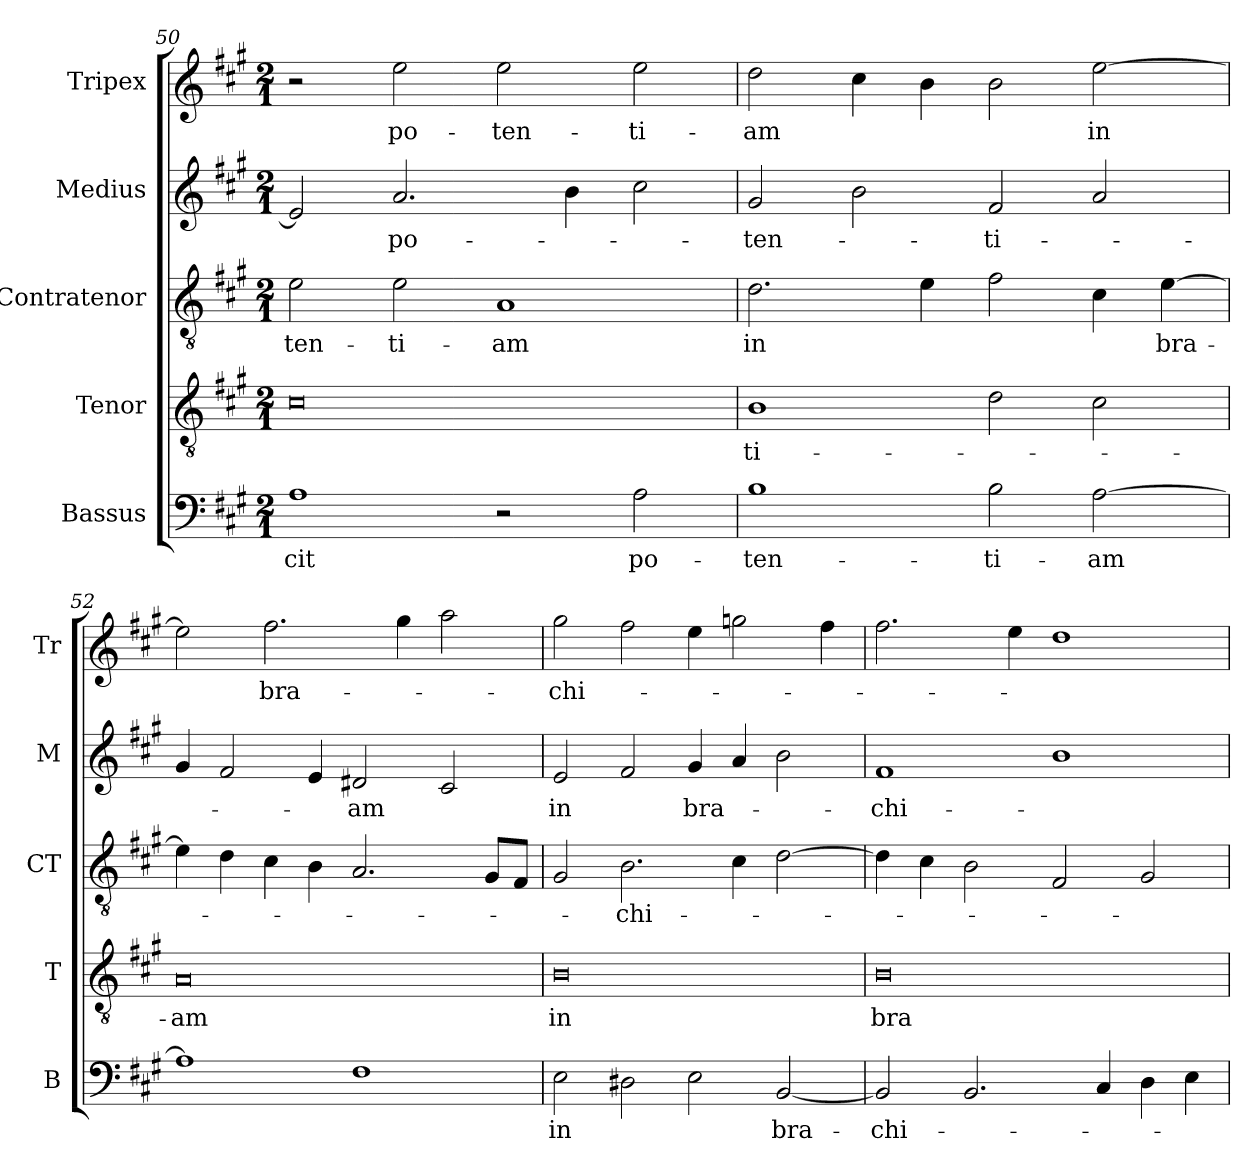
**kern	**text	**kern	**text	**kern	**text	**kern	**text	**kern	**text
*part5	*part5	*part4	*part4	*part3	*part3	*part2	*part2	*part1	*part1
*staff5	*staff5	*staff4	*staff4	*staff3	*staff3	*staff2	*staff2	*staff1	*staff1
*I"Bassus	*	*I"Tenor	*	*I"Contratenor	*	*I"Medius	*	*I"Tripex	*
*I'B	*	*I'T	*	*I'CT	*	*I'M	*	*I'Tr	*
!!LO:PB:g=z
*clefF4	*	*clefGv2	*	*clefGv2	*	*clefG2	*	*clefG2	*
*	*	*ITrd7c12	*	*ITrd7c12	*	*	*	*	*
*k[f#c#g#]	*	*k[f#c#g#]	*	*k[f#c#g#]	*	*k[f#c#g#]	*	*k[f#c#g#]	*
*A:	*	*A:	*	*A:	*	*A:	*	*A:	*
*M2/1	*	*M2/1	*	*M2/1	*	*M2/1	*	*M2/1	*
=50	=50	=50	=50	=50	=50	=50	=50	=50	=50
!	!LO:LY:b:color=#000000	!	!	!	!	!	!	!	!
!	!	!	!	!	!LO:LY:b:color=#000000	!	!	!	!
1Ai	-cit	0C#i	.	2Ei\	-ten-	2ei/]	.	2r	.
!	!	!	!	!	!LO:LY:b:color=#000000	!	!	!	!
!	!	!	!	!	!	!	!LO:LY:b:color=#000000	!	!
!	!	!	!	!	!	!	!	!	!LO:LY:b:color=#000000
.	.	.	.	2Ei\	-ti-	2.ai/	po-	2eei\	po-
!	!	!	!	!	!LO:LY:b:color=#000000	!	!	!	!
!	!	!	!	!	!	!	!	!	!LO:LY:b:color=#000000
2r	.	.	.	1AAi	-am	.	.	2eei\	-ten-
.	.	.	.	.	.	4bi\	.	.	.
!	!LO:LY:b:color=#000000	!	!	!	!	!	!	!	!
!	!	!	!	!	!	!	!	!	!LO:LY:b:color=#000000
2Ai\	po-	.	.	.	.	2cc#i\	.	2eei\	-ti-
=51	=51	=51	=51	=51	=51	=51	=51	=51	=51
!	!LO:LY:b:color=#000000	!	!	!	!	!	!	!	!
!	!	!	!LO:LY:b:color=#000000	!	!	!	!	!	!
!	!	!	!	!	!LO:LY:b:color=#000000	!	!	!	!
!	!	!	!	!	!	!	!LO:LY:b:color=#000000	!	!
!	!	!	!	!	!	!	!	!	!LO:LY:b:color=#000000
1Bi	-ten-	1BBi	-ti-	2.Di\	in	2g#i/	-ten-	2ddi\	-am
.	.	.	.	.	.	2bi\	.	4cc#i\	.
.	.	.	.	4Ei\	.	.	.	4bi\	.
!	!LO:LY:b:color=#000000	!	!	!	!	!	!	!	!
!	!	!	!	!	!	!	!LO:LY:b:color=#000000	!	!
2Bi\	-ti-	2Di\	.	2F#i\	.	2f#i/	-ti-	2bi\	.
!	!LO:LY:b:color=#000000	!	!	!	!	!	!	!	!
!	!	!	!	!	!	!	!	!	!LO:LY:b:color=#000000
[>2Ai\	-am	2C#i\	.	4C#i\	.	2ai/	.	[>2eei\	in
!	!	!	!	!	!LO:LY:b:color=#000000	!	!	!	!
.	.	.	.	[>4Ei\	bra-	.	.	.	.
=52	=52	=52	=52	=52	=52	=52	=52	=52	=52
!	!	!	!LO:LY:b:color=#000000	!	!	!	!	!	!
1Ai]	.	0AAi	-am	4Ei\]	.	4g#i/	.	2eei\]	.
.	.	.	.	4Di\	.	2f#i/	.	.	.
!	!	!	!	!	!	!	!	!	!LO:LY:b:color=#000000
.	.	.	.	4C#i\	.	.	.	2.ff#i\	bra-
.	.	.	.	4BBi\	.	4ei/	.	.	.
!	!	!	!	!	!	!	!LO:LY:b:color=#000000	!	!
1F#i	.	.	.	2.AAi/	.	2d#i/	-am	.	.
.	.	.	.	.	.	.	.	4gg#i\	.
.	.	.	.	.	.	2c#i/	.	2aai\	.
.	.	.	.	8GG#i/L	.	.	.	.	.
.	.	.	.	8FF#i/J	.	.	.	.	.
=53	=53	=53	=53	=53	=53	=53	=53	=53	=53
!	!LO:LY:b:color=#000000	!	!	!	!	!	!	!	!
!	!	!	!LO:LY:b:color=#000000	!	!	!	!	!	!
!	!	!	!	!	!	!	!LO:LY:b:color=#000000	!	!
!	!	!	!	!	!	!	!	!	!LO:LY:b:color=#000000
2Ei\	in	0BBi	in	2GG#i/	.	2ei/	in	2gg#i\	-chi-
!	!	!	!	!	!LO:LY:b:color=#000000	!	!	!	!
2D#i\	.	.	.	2.BBi\	-chi-	2f#i/	.	2ff#i\	.
!	!	!	!	!	!	!	!LO:LY:b:color=#000000	!	!
2Ei\	.	.	.	.	.	4g#i/	bra-	4eei\	.
.	.	.	.	4C#i\	.	4ai/	.	2ggi\	.
!	!LO:LY:b:color=#000000	!	!	!	!	!	!	!	!
[<2BBi/	bra-	.	.	[>2Di\	.	2bi\	.	.	.
.	.	.	.	.	.	.	.	4ff#i\	.
!!LO:LB:g=z
=54	=54	=54	=54	=54	=54	=54	=54	=54	=54
!	!LO:LY:b:color=#000000	!	!	!	!	!	!	!	!
!	!	!	!LO:LY:b:color=#000000	!	!	!	!	!	!
!	!	!	!	!	!	!	!LO:LY:b:color=#000000	!	!
2BBi/]	-chi-	0BBi	bra-	4Di\]	.	1f#i	-chi-	2.ff#i\	.
.	.	.	.	4C#i\	.	.	.	.	.
2.BBi/	.	.	.	2BBi\	.	.	.	.	.
.	.	.	.	.	.	.	.	4eei\	.
.	.	.	.	2FF#i/	.	1bi	.	1ddi	.
4C#i/	.	.	.	.	.	.	.	.	.
4Di\	.	.	.	2GG#i/	.	.	.	.	.
4Ei\	.	.	.	.	.	.	.	.	.
=	=	=	=	=	=	=	=	=	=
*-	*-	*-	*-	*-	*-	*-	*-	*-	*-
